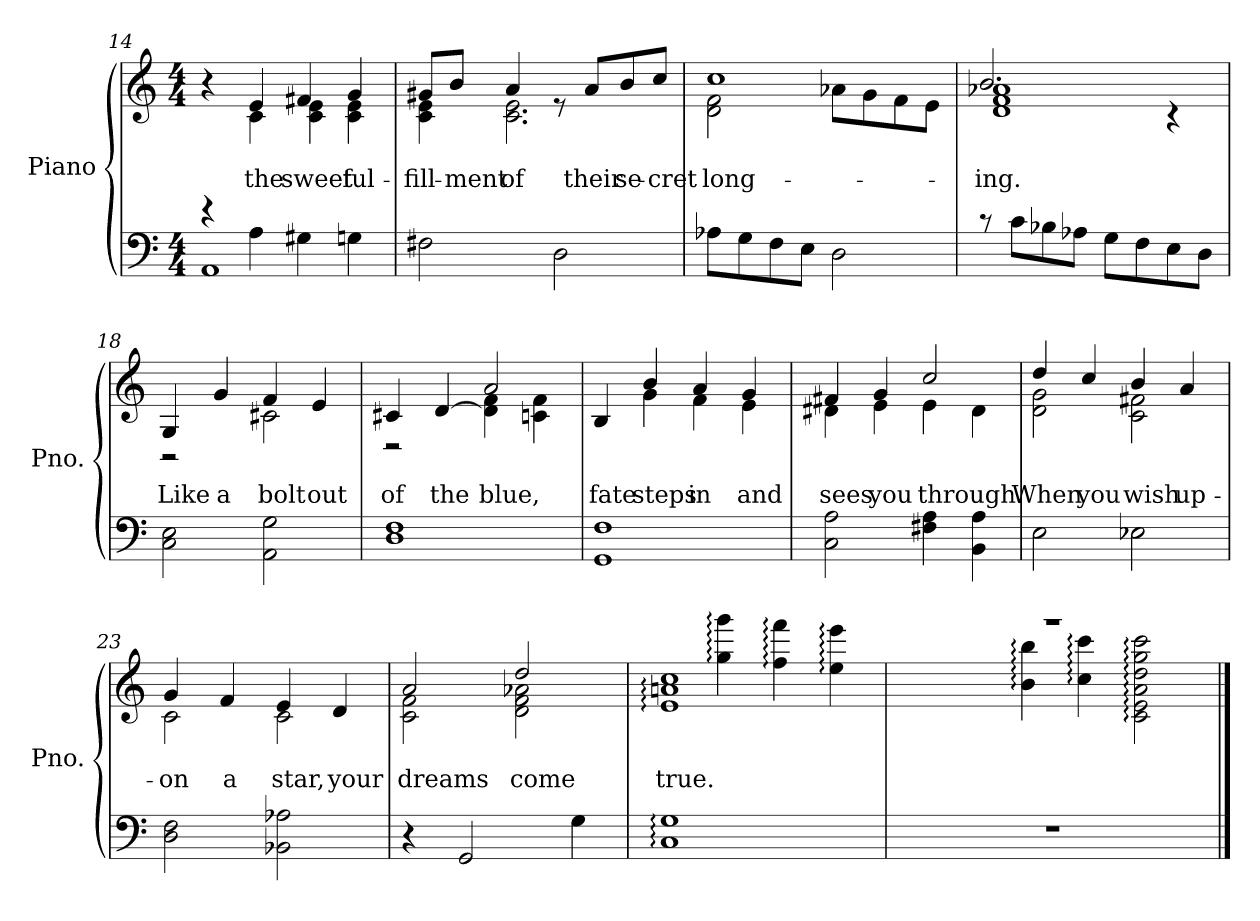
**kern	**kern	**text	**text
*part1	*part1	*part1	*part1
*staff2	*staff1	*staff1	*staff1
*I"Piano	*	*	*
*I'Pno.	*	*	*
*clefF4	*clefG2	*	*
*k[]	*k[]	*	*
*M4/4	*M4/4	*	*
=14	=14	=14	=14
*^	*^	*	*
1AA	4re	4r	4ryy	.	.
!	!	!	!	!	!LO:LY:b
.	4A\	4e/	4c\	.	the
!	!	!	!	!	!LO:LY:b
.	4G#X\	4f#X/	4c\ 4e\	.	sweet
!	!	!	!	!	!LO:LY:b
.	4Gn\	4g/	4c\ 4e\	.	ful-
=15	=15	=15	=15	=15	=15
!	!	!	!	!	!LO:LY:b
*v	*v	*	*	*	*
2F#X\	8g#X/L	4c\ 4e\	.	-fill-
!	!	!	!	!LO:LY:b
.	8b/J	.	.	-ment
!	!	!	!	!LO:LY:b
.	4a/	2.c\ 2.e\	.	of
2D\	8re	.	.	.
!	!	!	!	!LO:LY:b
.	8a/L	.	.	their
!	!	!	!	!LO:LY:b
.	8b/	.	.	se-
!	!	!	!	!LO:LY:b
.	8cc/J	.	.	-cret
!!LO:PB:g=z	!!
=16	=16	=16	=16	=16
!	!	!	!	!LO:LY:b
8A-X\L	1cc	2d\ 2f\	.	long-
8G\	.	.	.	.
8F\	.	.	.	.
8E\J	.	.	.	.
2D\	.	8a-X\L	.	.
.	.	8g\	.	.
.	.	8f\	.	.
.	.	8e\J	.	.
!!LO:LB:g=z	!!
=17	=17	=17	=17	=17
!	!	!	!	!LO:LY:b
8rc	2.b/	1d 1f 1a-X	.	-ing.
8c\L	.	.	.	.
8B-X\	.	.	.	.
8A-X\J	.	.	.	.
8G\L	.	.	.	.
8F\	.	.	.	.
8E\	4rc	.	.	.
8D\J	.	.	.	.
=18	=18	=18	=18	=18
!	!	!	!	!LO:LY:b
2C\ 2E\	4G/	2r	.	Like
!	!	!	!	!LO:LY:b
.	4g/	.	.	a
!	!	!	!	!LO:LY:b
2AA\ 2G\	4f/	2c#X\	.	bolt
!	!	!	!	!LO:LY:b
.	4e/	.	.	out
=19	=19	=19	=19	=19
!	!	!	!	!LO:LY:b
1D 1F	4c#X/	2r	.	of
!	!	!	!	!LO:LY:b
.	[4d/	.	.	the
!	!	!	!	!LO:LY:b
.	2a/	4d\] 4f\	.	blue,
.	.	4cn\ 4f\	.	.
=20	=20	=20	=20	=20
!	!	!	!	!LO:LY:b
1GG 1F	4B/	4ryy	.	fate
!	!	!	!	!LO:LY:b
.	4b/	4g\	.	steps
!	!	!	!	!LO:LY:b
.	4a/	4f\	.	in
!	!	!	!	!LO:LY:b
.	4g/	4e\	.	and
=21	=21	=21	=21	=21
!	!	!	!	!LO:LY:b
2C\ 2A\	4f#X/	4d#X\	.	sees
!	!	!	!	!LO:LY:b
.	4g/	4e\	.	you
!	!	!	!	!LO:LY:b
4F#X\ 4A\	2cc/	4e\	.	through.
4BB\ 4A\	.	4d#\	.	.
!!LO:PB:g=z	!!
=22	=22	=22	=22	=22
!	!	!	!	!LO:LY:b
2E\	4dd/	2d\ 2g\	.	When
!	!	!	!	!LO:LY:b
.	4cc/	.	.	you
!	!	!	!	!LO:LY:b
2E-X\	4b/	2c\ 2f#X\	.	wish
!	!	!	!	!LO:LY:b
.	4a/	.	.	up-
=23	=23	=23	=23	=23
!	!	!	!	!LO:LY:b
2D\ 2F\	4g/	2c\	.	-on
!	!	!	!	!LO:LY:b
.	4f/	.	.	a
!	!	!	!	!LO:LY:b
2BB-X\ 2A-X\	4e/	2c\	.	star,
!	!	!	!	!LO:LY:b
.	4d/	.	.	your
=24	=24	=24	=24	=24
!	!	!	!	!LO:LY:b
4r	2a/	2c\ 2f\	.	dreams
2GG/	.	.	.	.
!	!	!	!	!LO:LY:b
.	2dd/	2d\ 2f\ 2a-X\	.	come
4G\	.	.	.	.
=25	=25	=25	=25	=25
!	!	!	!	!LO:LY:b
1C: 1G:	1e: 1an: 1cc:	4ryy	.	true.
.	.	4gg\: 4ggg\:	.	.
.	.	4ff\: 4fff\:	.	.
.	.	4ee\: 4eee\:	.	.
=26	=26	=26	=26	=26
1r	1r	4b\: 4bb\:	.	.
.	.	4cc\: 4ccc\:	.	.
.	.	2c\: 2e\: 2a\: 2dd\: 2gg\: 2ccc\:	.	.
*	*v	*v	*	*
==	==	==	==
*-	*-	*-	*-
